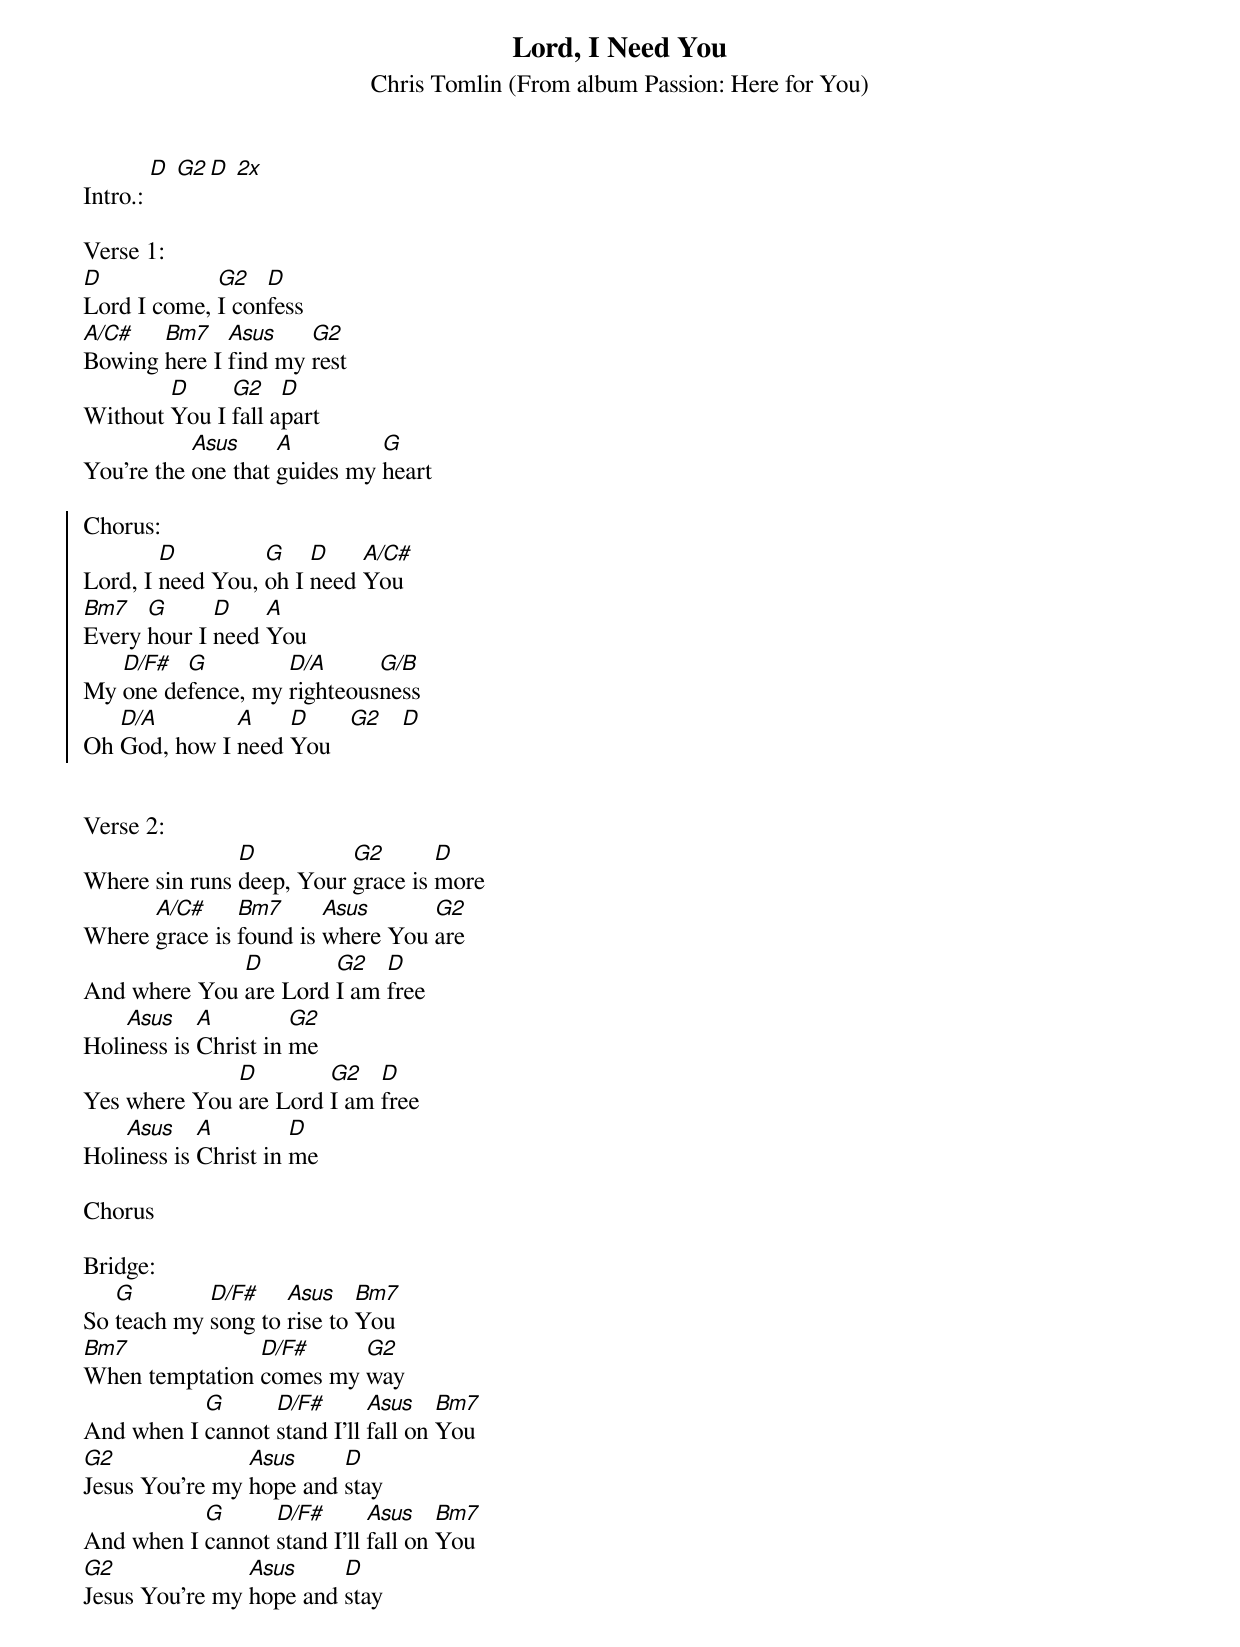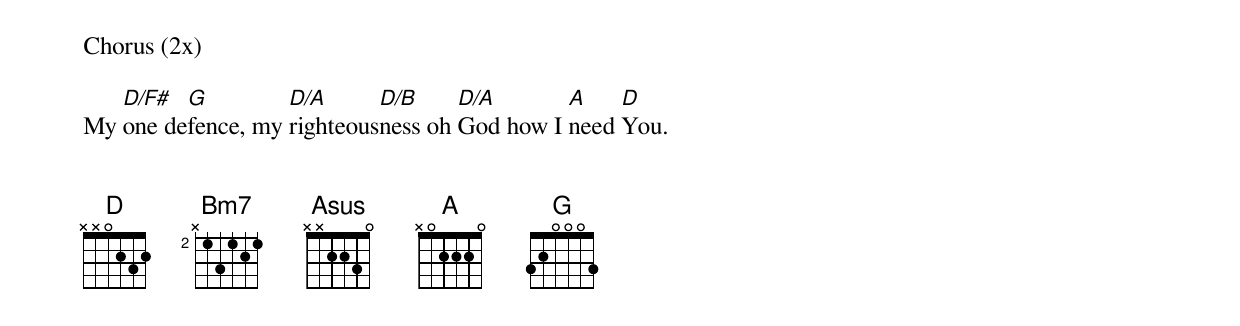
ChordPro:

{t:Lord, I Need You}
{subtitle: Chris Tomlin (From album Passion: Here for You)}


Intro.: [D] [G2][D] [2x]

Verse 1:
[D]Lord I come, [G2]I con[D]fess
[A/C#]Bowing [Bm7]here I [Asus]find my [G2]rest
Without [D]You I [G2]fall a[D]part
You're the [Asus]one that [A]guides my [G]heart

{soc}
Chorus:
Lord, I [D]need You, [G]oh I [D]need [A/C#]You
[Bm7]Every [G]hour I [D]need [A]You
My [D/F#]one de[G]fence, my [D/A]righteous[G/B]ness
Oh [D/A]God, how I [A]need [D]You   [G2]   [D]

{eoc}

Verse 2:
Where sin runs [D]deep, Your [G2]grace is [D]more
Where [A/C#]grace is [Bm7]found is [Asus]where You [G2]are
And where You [D]are Lord [G2]I am [D]free
Holi[Asus]ness is [A]Christ in [G2]me
Yes where You [D]are Lord [G2]I am [D]free
Holi[Asus]ness is [A]Christ in [D]me

Chorus

Bridge:
So [G]teach my [D/F#]song to [Asus]rise to [Bm7]You
[Bm7]When temptation [D/F#]comes my [G2]way
And when I [G]cannot [D/F#]stand I'll [Asus]fall on [Bm7]You
[G2]Jesus You're my [Asus]hope and [D]stay
And when I [G]cannot [D/F#]stand I'll [Asus]fall on [Bm7]You
[G2]Jesus You're my [Asus]hope and [D]stay

Chorus (2x)

My [D/F#]one de[G]fence, my [D/A]righteous[D/B]ness oh [D/A]God how I [A]need [D]You.


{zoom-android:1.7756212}
